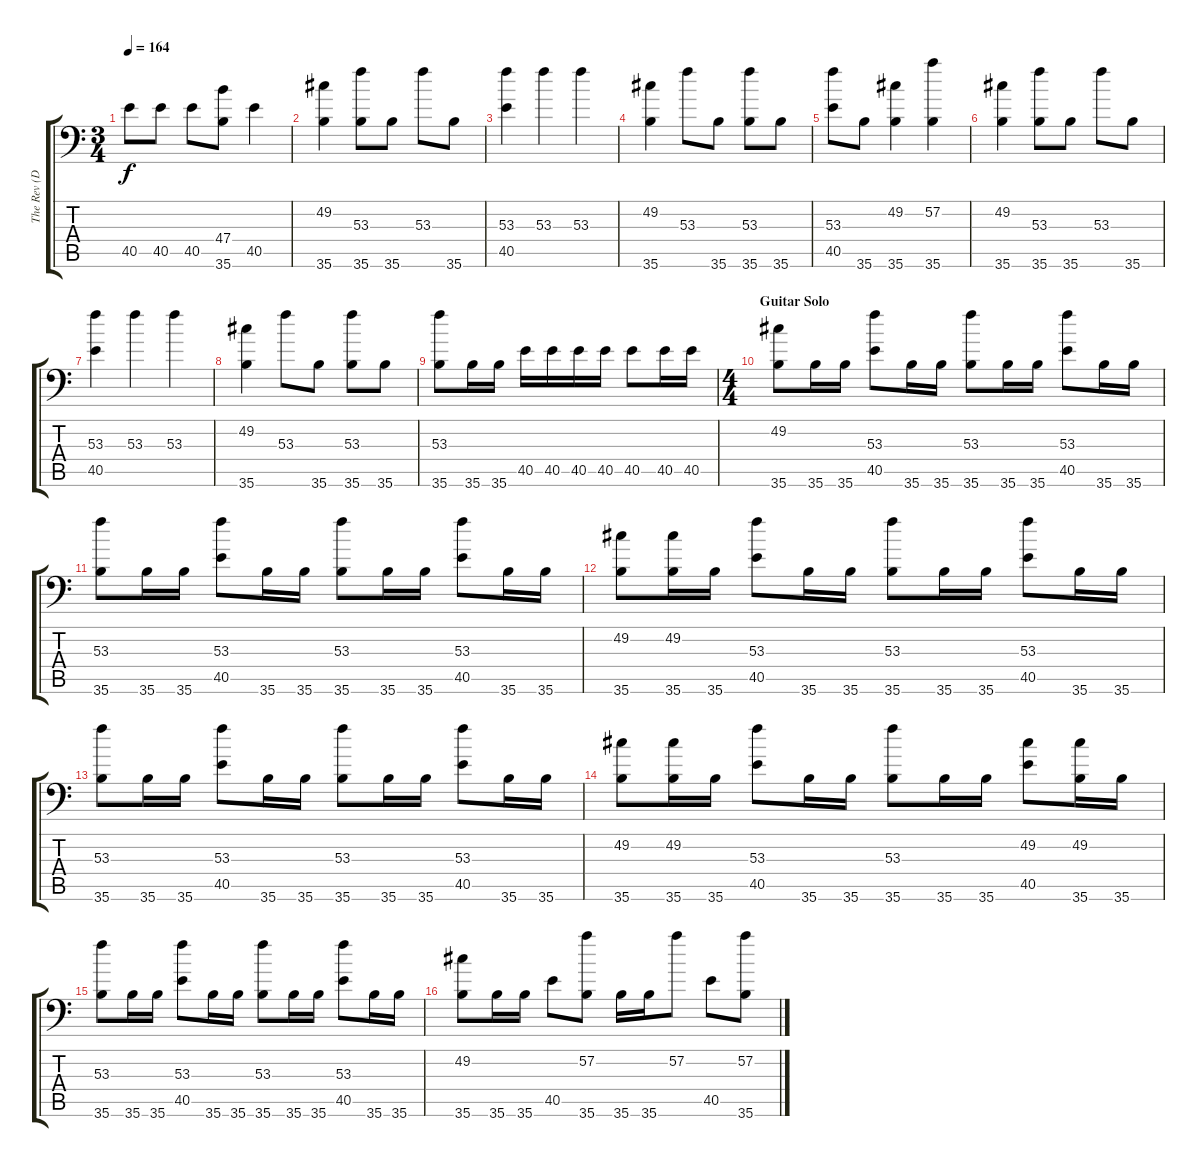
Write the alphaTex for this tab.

\track ("The Rev (Drums)" "The Rev (D") {instrument acousticgrandpiano}
\staff {score tabs}
\tuning (C-1 C-1 C-1 C-1 C-1 C-1) {hide}
\ts (3 4)
\tempo 164
\clef f4
\ks c
40.5.8{dy f} 40.5.8 40.5.8 (47.4 35.6).8 40.5.4 |
(49.2 35.6).4 (53.3 35.6).8 35.6.8 53.3.8 35.6.8 |
(53.3 40.5).4 53.3.4 53.3.4 |
(49.2 35.6).4 53.3.8 35.6.8 (53.3 35.6).8 35.6.8 |
(53.3 40.5).8 35.6.8 (49.2 35.6).4 (57.2 35.6).4 |
(49.2 35.6).4 (53.3 35.6).8 35.6.8 53.3.8 35.6.8 |
(53.3 40.5).4 53.3.4 53.3.4 |
(49.2 35.6).4 53.3.8 35.6.8 (53.3 35.6).8 35.6.8 |
(53.3 35.6).8 35.6.16 35.6.16 40.5.16 40.5.16 40.5.16 40.5.16 40.5.8 40.5.16 40.5.16 |
\ts (4 4)
\section ("" "Guitar Solo")
(49.2 35.6).8 35.6.16 35.6.16 (53.3 40.5).8 35.6.16 35.6.16 (53.3 35.6).8 35.6.16 35.6.16 (53.3 40.5).8 35.6.16 35.6.16 |
(53.3 35.6).8 35.6.16 35.6.16 (53.3 40.5).8 35.6.16 35.6.16 (53.3 35.6).8 35.6.16 35.6.16 (53.3 40.5).8 35.6.16 35.6.16 |
(49.2 35.6).8 (49.2 35.6).16 35.6.16 (53.3 40.5).8 35.6.16 35.6.16 (53.3 35.6).8 35.6.16 35.6.16 (53.3 40.5).8 35.6.16 35.6.16 |
(53.3 35.6).8 35.6.16 35.6.16 (53.3 40.5).8 35.6.16 35.6.16 (53.3 35.6).8 35.6.16 35.6.16 (53.3 40.5).8 35.6.16 35.6.16 |
(49.2 35.6).8 (49.2 35.6).16 35.6.16 (53.3 40.5).8 35.6.16 35.6.16 (53.3 35.6).8 35.6.16 35.6.16 (49.2 40.5).8 (49.2 35.6).16 35.6.16 |
(53.3 35.6).8 35.6.16 35.6.16 (53.3 40.5).8 35.6.16 35.6.16 (53.3 35.6).8 35.6.16 35.6.16 (53.3 40.5).8 35.6.16 35.6.16 |
(49.2 35.6).8 35.6.16 35.6.16 40.5.8 (57.2 35.6).8 35.6.16 35.6.16 57.2.8 40.5.8 (57.2 35.6).8
